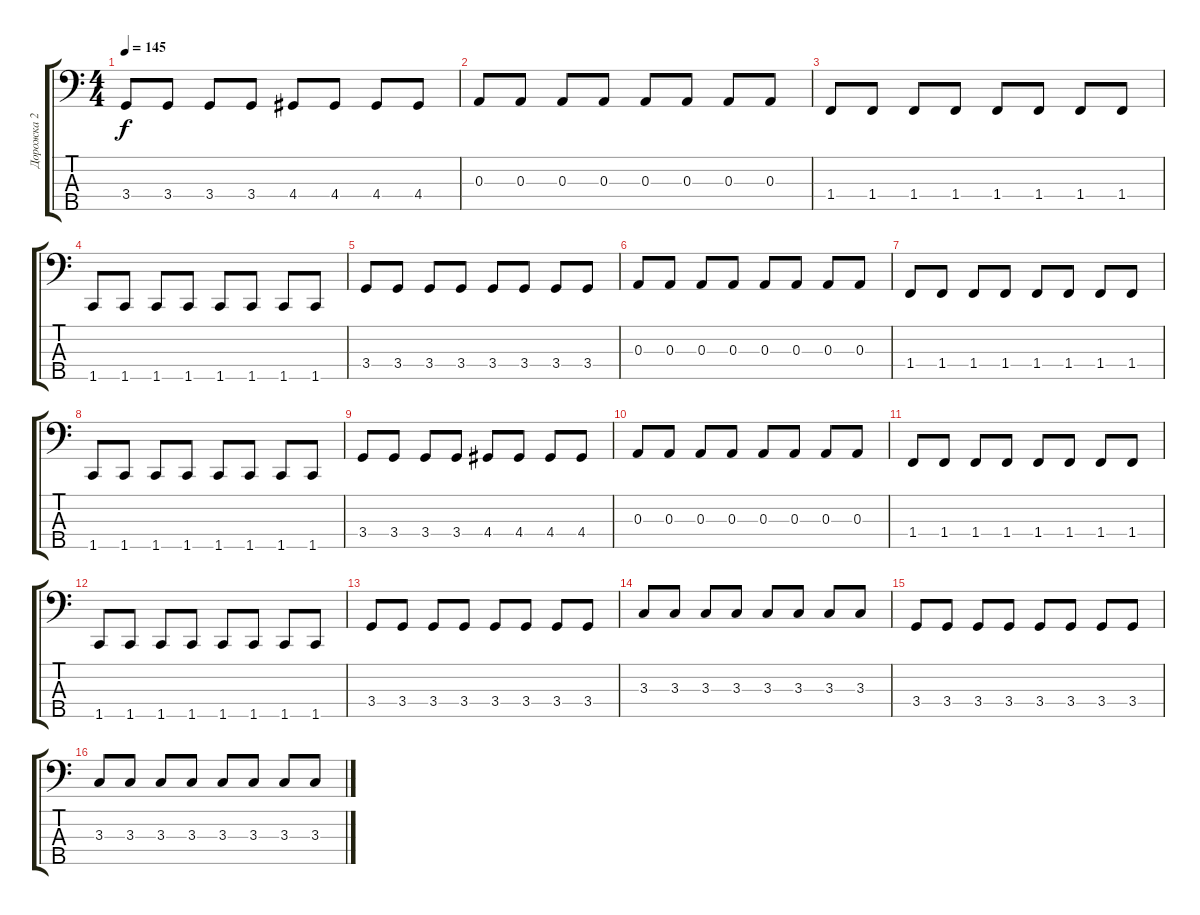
\track ("Дорожка 2" "Дорожка 2") {instrument electricbassfinger}
\staff {score tabs}
\tuning (G2 D2 A1 E1 B0) {hide}
\ts (4 4)
\tempo 145
\clef f4
\ks c
3.4.8{dy f} 3.4.8 3.4.8 3.4.8 4.4.8 4.4.8 4.4.8 4.4.8 |
0.3.8 0.3.8 0.3.8 0.3.8 0.3.8 0.3.8 0.3.8 0.3.8 |
1.4.8 1.4.8 1.4.8 1.4.8 1.4.8 1.4.8 1.4.8 1.4.8 |
1.5.8 1.5.8 1.5.8 1.5.8 1.5.8 1.5.8 1.5.8 1.5.8 |
3.4.8 3.4.8 3.4.8 3.4.8 3.4.8 3.4.8 3.4.8 3.4.8 |
0.3.8 0.3.8 0.3.8 0.3.8 0.3.8 0.3.8 0.3.8 0.3.8 |
1.4.8 1.4.8 1.4.8 1.4.8 1.4.8 1.4.8 1.4.8 1.4.8 |
1.5.8 1.5.8 1.5.8 1.5.8 1.5.8 1.5.8 1.5.8 1.5.8 |
3.4.8 3.4.8 3.4.8 3.4.8 4.4.8 4.4.8 4.4.8 4.4.8 |
0.3.8 0.3.8 0.3.8 0.3.8 0.3.8 0.3.8 0.3.8 0.3.8 |
1.4.8 1.4.8 1.4.8 1.4.8 1.4.8 1.4.8 1.4.8 1.4.8 |
1.5.8 1.5.8 1.5.8 1.5.8 1.5.8 1.5.8 1.5.8 1.5.8 |
3.4.8 3.4.8 3.4.8 3.4.8 3.4.8 3.4.8 3.4.8 3.4.8 |
3.3.8 3.3.8 3.3.8 3.3.8 3.3.8 3.3.8 3.3.8 3.3.8 |
3.4.8 3.4.8 3.4.8 3.4.8 3.4.8 3.4.8 3.4.8 3.4.8 |
3.3.8 3.3.8 3.3.8 3.3.8 3.3.8 3.3.8 3.3.8 3.3.8
